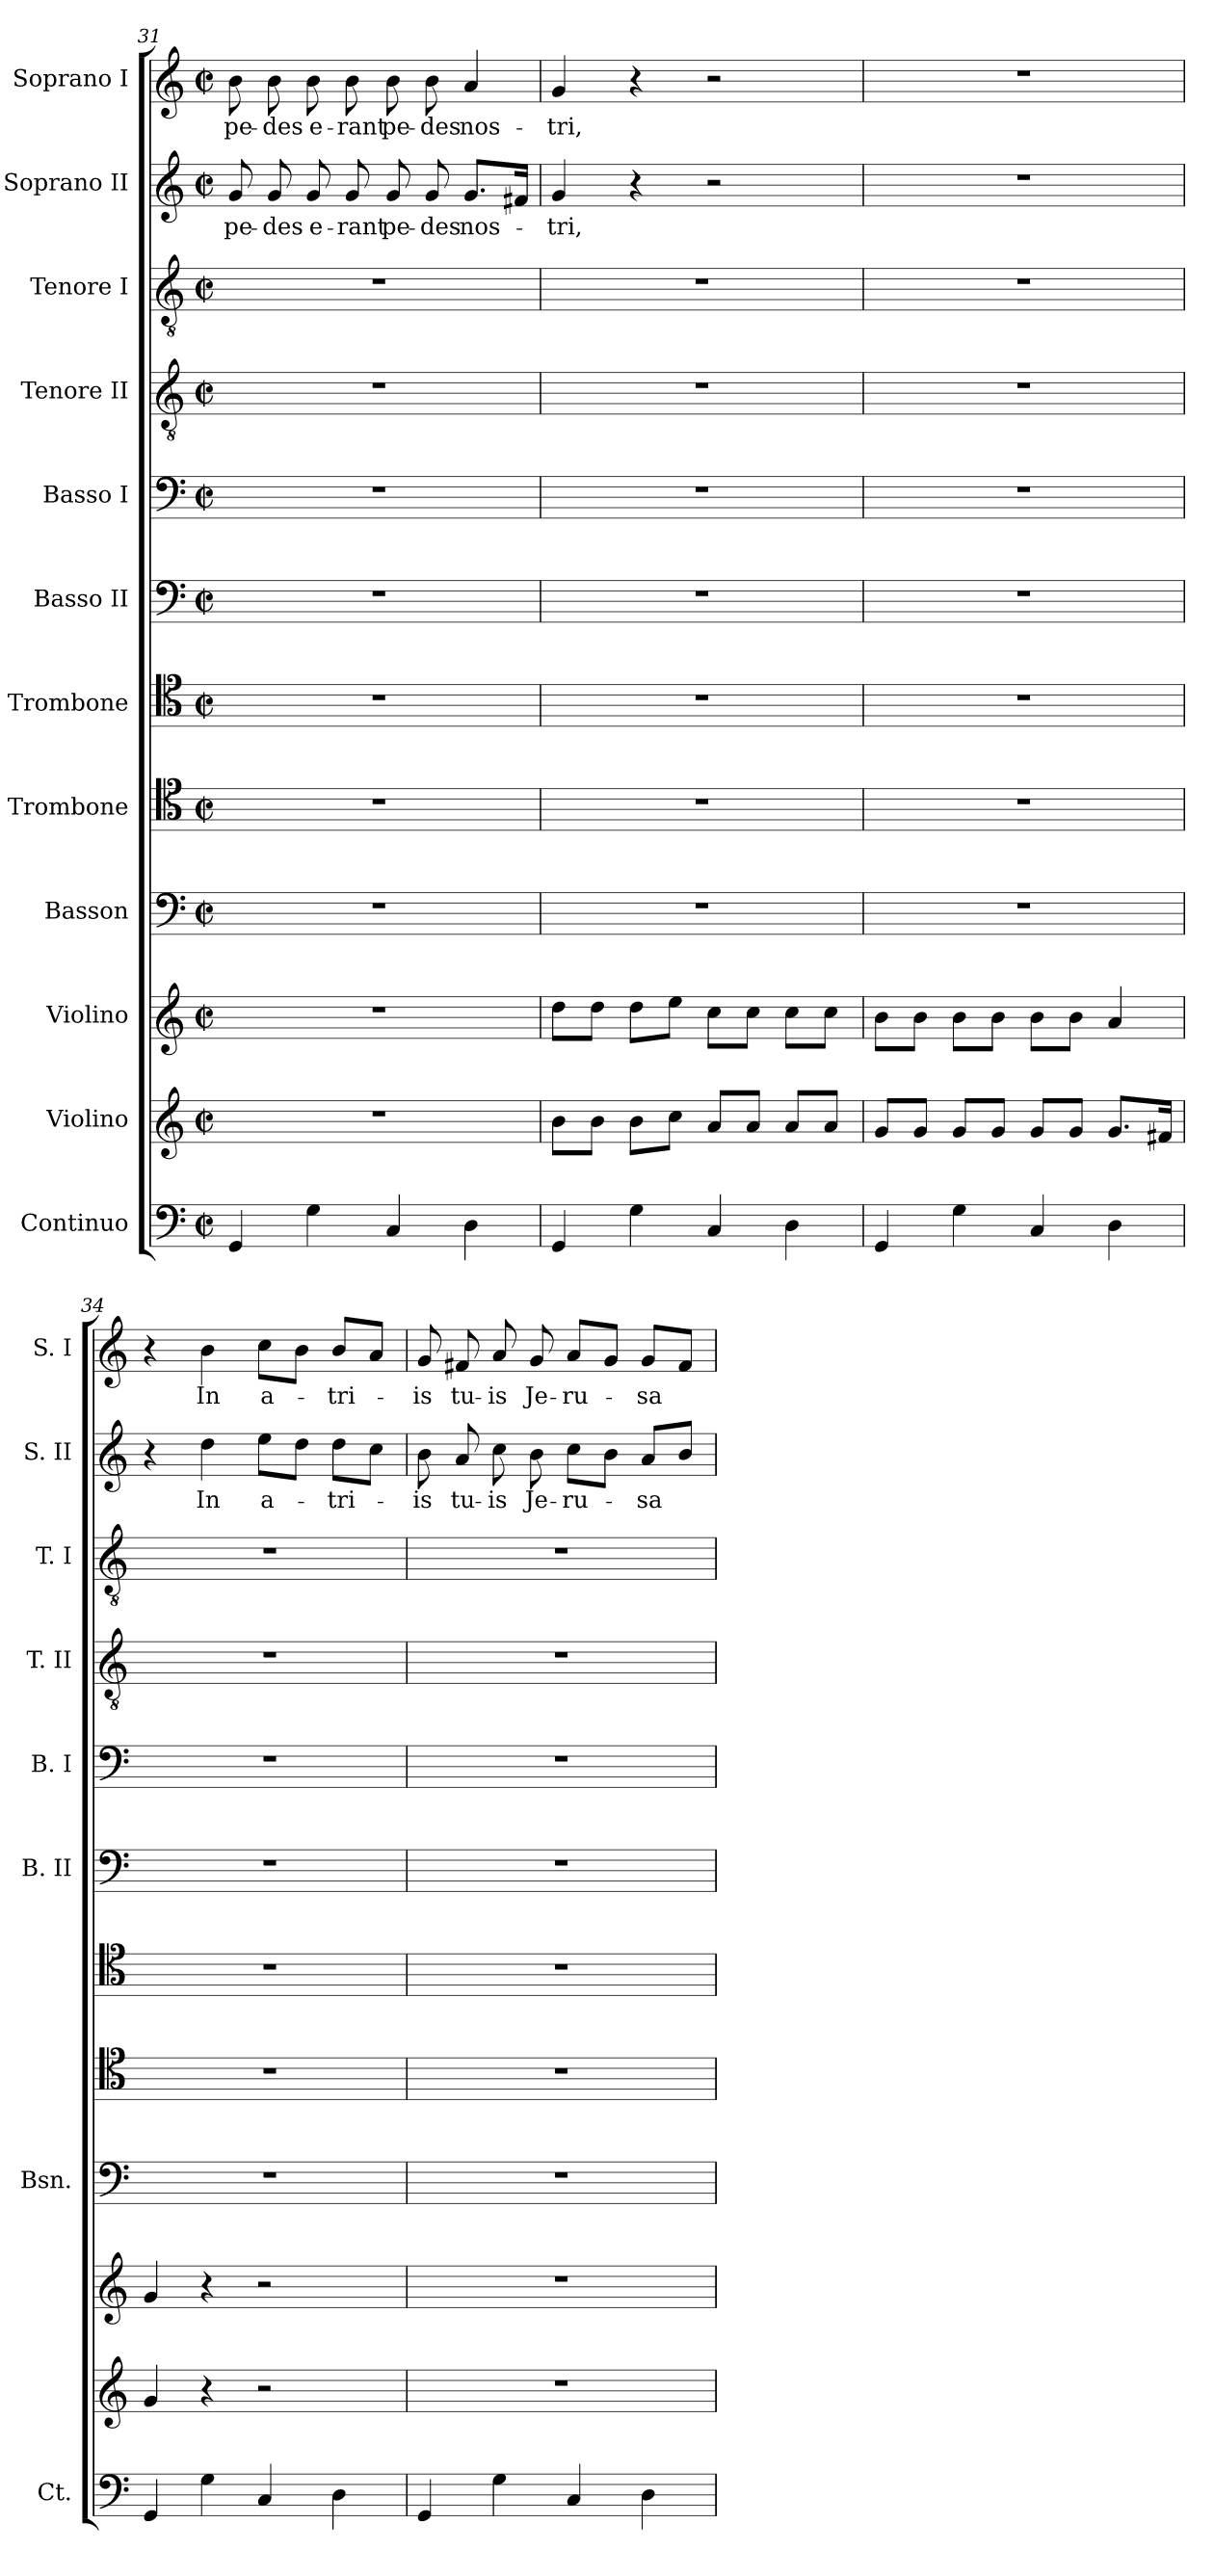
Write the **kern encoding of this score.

**kern	**kern	**kern	**kern	**kern	**kern	**kern	**kern	**kern	**kern	**kern	**text	**kern	**text
*part12	*part11	*part10	*part9	*part8	*part7	*part6	*part5	*part4	*part3	*part2	*part2	*part1	*part1
*staff12	*staff11	*staff10	*staff9	*staff8	*staff7	*staff6	*staff5	*staff4	*staff3	*staff2	*staff2	*staff1	*staff1
*I"Continuo	*I"Violino	*I"Violino	*I"Basson	*I"Trombone	*I"Trombone	*I"Basso II	*I"Basso I	*I"Tenore II	*I"Tenore I	*I"Soprano II	*	*I"Soprano I	*
*I'Ct.	*	*	*I'Bsn.	*	*	*I'B. II	*I'B. I	*I'T. II	*I'T. I	*I'S. II	*	*I'S. I	*
*clefF4	*clefG2	*clefG2	*clefF4	*clefC4	*clefC4	*clefF4	*clefF4	*clefGv2	*clefGv2	*clefG2	*	*clefG2	*
*k[]	*k[]	*k[]	*k[]	*k[]	*k[]	*k[]	*k[]	*k[]	*k[]	*k[]	*	*k[]	*
*M2/2	*M2/2	*M2/2	*M2/2	*M2/2	*M2/2	*M2/2	*M2/2	*M2/2	*M2/2	*M2/2	*	*M2/2	*
*met(c|)	*met(c|)	*met(c|)	*met(c|)	*met(c|)	*met(c|)	*met(c|)	*met(c|)	*met(c|)	*met(c|)	*met(c|)	*	*met(c|)	*
=31	=31	=31	=31	=31	=31	=31	=31	=31	=31	=31	=31	=31	=31
!	!	!	!	!	!	!	!	!	!	!	!LO:LY:b	!	!LO:LY:b
4GG/	1r	1r	1r	1r	1r	1r	1r	1r	1r	8g/	pe-	8b\	pe-
!	!	!	!	!	!	!	!	!	!	!	!LO:LY:b	!	!LO:LY:b
.	.	.	.	.	.	.	.	.	.	8g/	-des	8b\	-des
!	!	!	!	!	!	!	!	!	!	!	!LO:LY:b	!	!LO:LY:b
4G\	.	.	.	.	.	.	.	.	.	8g/	e-	8b\	e-
!	!	!	!	!	!	!	!	!	!	!	!LO:LY:b	!	!LO:LY:b
.	.	.	.	.	.	.	.	.	.	8g/	-rant	8b\	-rant
!	!	!	!	!	!	!	!	!	!	!	!LO:LY:b	!	!LO:LY:b
4C/	.	.	.	.	.	.	.	.	.	8g/	pe-	8b\	pe-
!	!	!	!	!	!	!	!	!	!	!	!LO:LY:b	!	!LO:LY:b
.	.	.	.	.	.	.	.	.	.	8g/	-des	8b\	-des
!	!	!	!	!	!	!	!	!	!	!	!LO:LY:b	!	!LO:LY:b
4D\	.	.	.	.	.	.	.	.	.	8.g/L	nos-	4a/	nos-
.	.	.	.	.	.	.	.	.	.	16f#X/Jk	.	.	.
=32	=32	=32	=32	=32	=32	=32	=32	=32	=32	=32	=32	=32	=32
!	!	!	!	!	!	!	!	!	!	!	!LO:LY:b	!	!LO:LY:b
4GG/	8b\L	8dd\L	1r	1r	1r	1r	1r	1r	1r	4g/	-tri,	4g/	-tri,
.	8b\J	8dd\J	.	.	.	.	.	.	.	.	.	.	.
4G\	8b\L	8dd\L	.	.	.	.	.	.	.	4r	.	4r	.
.	8cc\J	8ee\J	.	.	.	.	.	.	.	.	.	.	.
4C/	8a/L	8cc\L	.	.	.	.	.	.	.	2r	.	2r	.
.	8a/J	8cc\J	.	.	.	.	.	.	.	.	.	.	.
4D\	8a/L	8cc\L	.	.	.	.	.	.	.	.	.	.	.
.	8a/J	8cc\J	.	.	.	.	.	.	.	.	.	.	.
!!LO:LB:g=z
=33	=33	=33	=33	=33	=33	=33	=33	=33	=33	=33	=33	=33	=33
4GG/	8g/L	8b\L	1r	1r	1r	1r	1r	1r	1r	1r	.	1r	.
.	8g/J	8b\J	.	.	.	.	.	.	.	.	.	.	.
4G\	8g/L	8b\L	.	.	.	.	.	.	.	.	.	.	.
.	8g/J	8b\J	.	.	.	.	.	.	.	.	.	.	.
4C/	8g/L	8b\L	.	.	.	.	.	.	.	.	.	.	.
.	8g/J	8b\J	.	.	.	.	.	.	.	.	.	.	.
4D\	8.g/L	4a/	.	.	.	.	.	.	.	.	.	.	.
.	16f#X/Jk	.	.	.	.	.	.	.	.	.	.	.	.
=34	=34	=34	=34	=34	=34	=34	=34	=34	=34	=34	=34	=34	=34
4GG/	4g/	4g/	1r	1r	1r	1r	1r	1r	1r	4r	.	4r	.
!	!	!	!	!	!	!	!	!	!	!	!LO:LY:b	!	!LO:LY:b
4G\	4r	4r	.	.	.	.	.	.	.	4dd\	In	4b\	In
!	!	!	!	!	!	!	!	!	!	!	!LO:LY:b	!	!LO:LY:b
4C/	2r	2r	.	.	.	.	.	.	.	8ee\L	a-	8cc\L	a-
.	.	.	.	.	.	.	.	.	.	8dd\J	.	8b\J	.
!	!	!	!	!	!	!	!	!	!	!	!LO:LY:b	!	!LO:LY:b
4D\	.	.	.	.	.	.	.	.	.	8dd\L	-tri-	8b/L	-tri-
.	.	.	.	.	.	.	.	.	.	8cc\J	.	8a/J	.
=35	=35	=35	=35	=35	=35	=35	=35	=35	=35	=35	=35	=35	=35
!	!	!	!	!	!	!	!	!	!	!	!LO:LY:b	!	!LO:LY:b
4GG/	1r	1r	1r	1r	1r	1r	1r	1r	1r	8b\	-is	8g/	-is
!	!	!	!	!	!	!	!	!	!	!	!LO:LY:b	!	!LO:LY:b
.	.	.	.	.	.	.	.	.	.	8a/	tu-	8f#X/	tu-
!	!	!	!	!	!	!	!	!	!	!	!LO:LY:b	!	!LO:LY:b
4G\	.	.	.	.	.	.	.	.	.	8cc\	-is	8a/	-is
!	!	!	!	!	!	!	!	!	!	!	!LO:LY:b	!	!LO:LY:b
.	.	.	.	.	.	.	.	.	.	8b\	Je-	8g/	Je-
!	!	!	!	!	!	!	!	!	!	!	!LO:LY:b	!	!LO:LY:b
4C/	.	.	.	.	.	.	.	.	.	8cc\L	-ru-	8a/L	-ru-
.	.	.	.	.	.	.	.	.	.	8b\J	.	8g/J	.
!	!	!	!	!	!	!	!	!	!	!	!LO:LY:b	!	!LO:LY:b
4D\	.	.	.	.	.	.	.	.	.	8a/L	-sa	8g/L	-sa
.	.	.	.	.	.	.	.	.	.	8b/J	.	8f#/J	.
=	=	=	=	=	=	=	=	=	=	=	=	=	=
*-	*-	*-	*-	*-	*-	*-	*-	*-	*-	*-	*-	*-	*-
